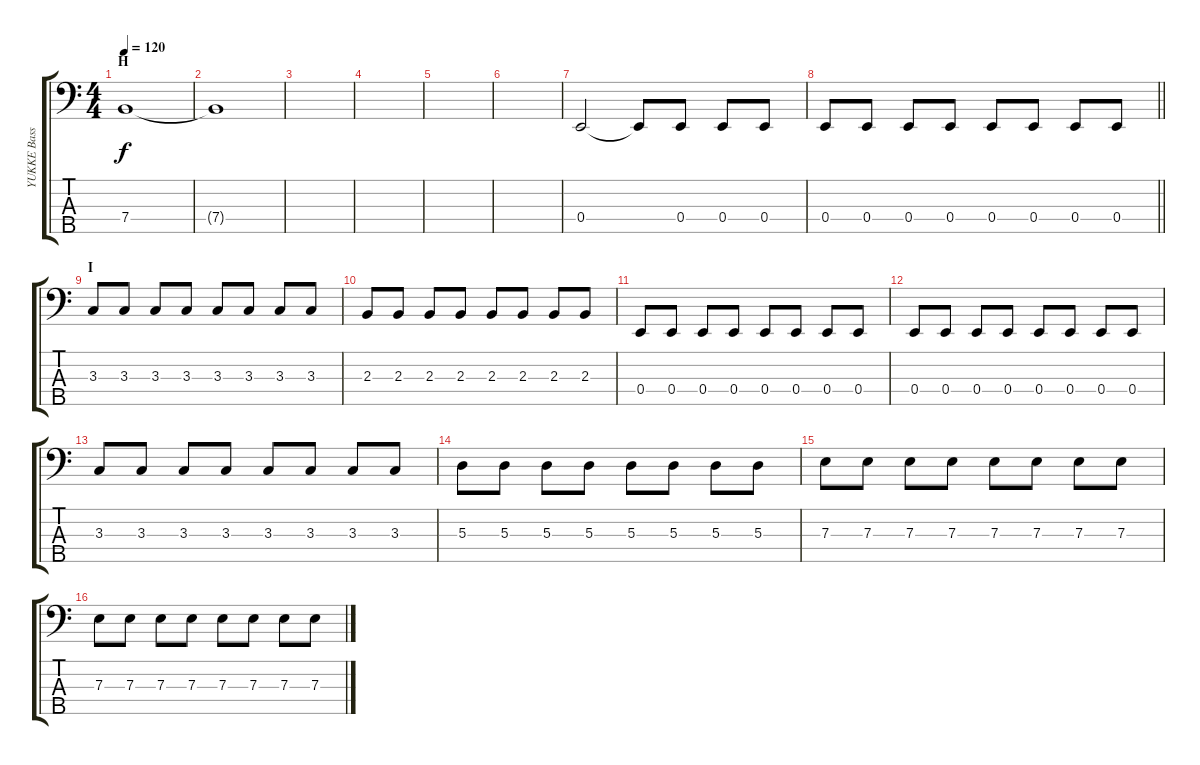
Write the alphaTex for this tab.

\track ("YUKKE Bass" "YUKKE Bass") {instrument electricbassfinger}
\staff {score tabs}
\tuning (G2 D2 A1 E1 B0) {hide}
\ts (4 4)
\section ("" "H")
\tempo 120
\clef f4
\ks c
7.4.1{dy f} |
7.4{t}.1 |
|
|
|
|
0.4.2 0.4{t}.8{volume 10 instrument electricbassfinger} 0.4.8{volume 14} 0.4.8 0.4.8 |
\barLineRight lightlight
0.4.8 0.4.8 0.4.8 0.4.8 0.4.8 0.4.8 0.4.8 0.4.8 |
\section ("" "I")
3.3.8 3.3.8 3.3.8 3.3.8 3.3.8 3.3.8 3.3.8 3.3.8 |
2.3.8 2.3.8 2.3.8 2.3.8 2.3.8 2.3.8 2.3.8 2.3.8 |
0.4.8 0.4.8 0.4.8 0.4.8 0.4.8 0.4.8 0.4.8 0.4.8 |
0.4.8 0.4.8 0.4.8 0.4.8 0.4.8 0.4.8 0.4.8 0.4.8 |
3.3.8 3.3.8 3.3.8 3.3.8 3.3.8 3.3.8 3.3.8 3.3.8 |
5.3.8 5.3.8 5.3.8 5.3.8 5.3.8 5.3.8 5.3.8 5.3.8 |
7.3.8 7.3.8 7.3.8 7.3.8 7.3.8 7.3.8 7.3.8 7.3.8 |
7.3.8 7.3.8 7.3.8 7.3.8 7.3.8 7.3.8 7.3.8 7.3.8
